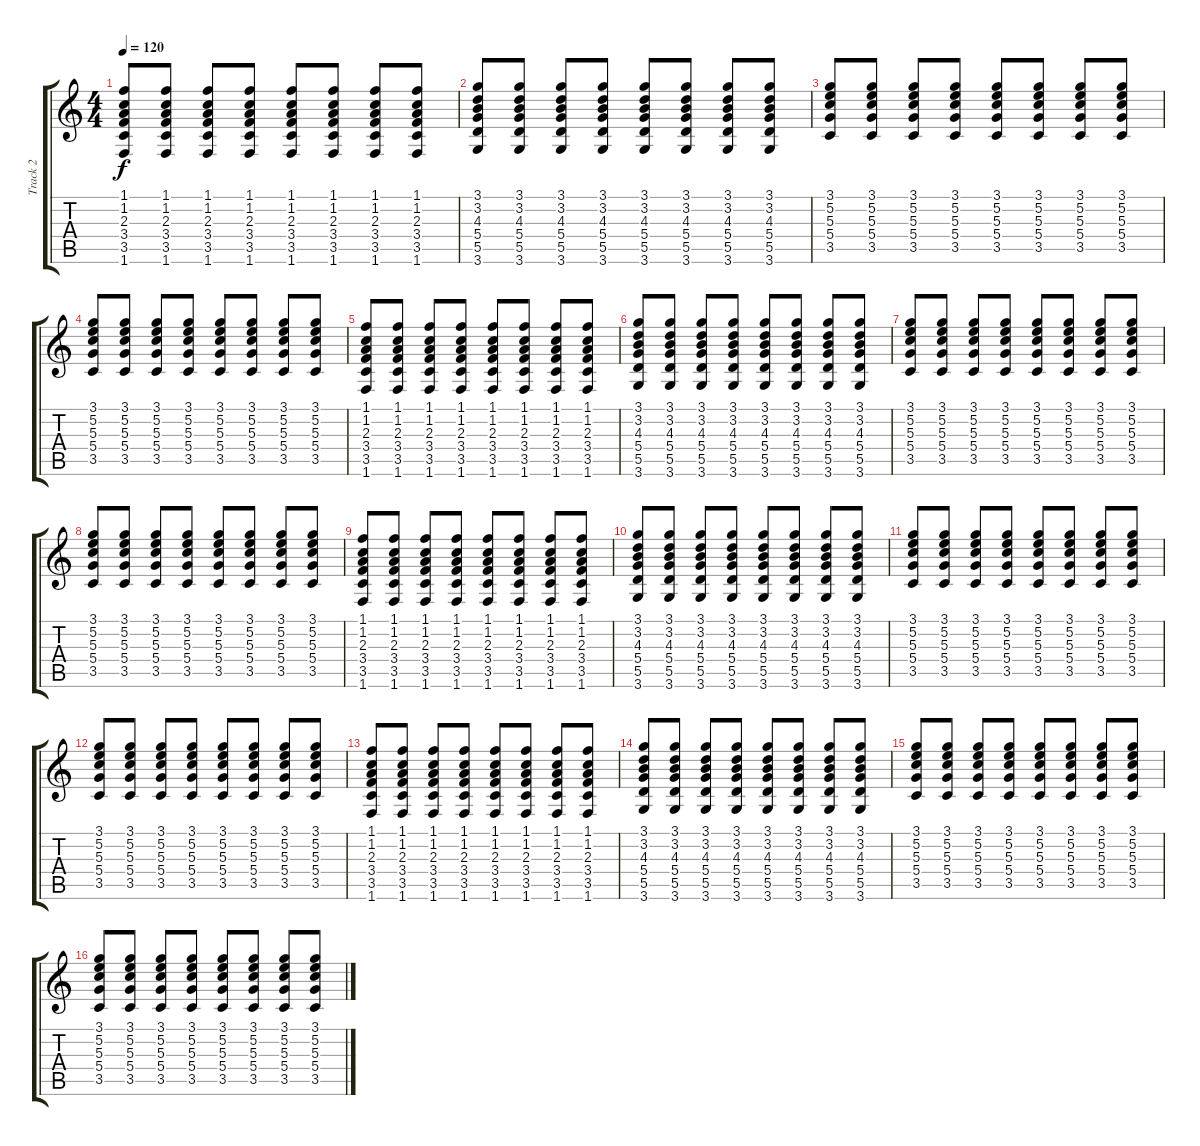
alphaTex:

\track ("Track 2" "Track 2") {instrument acousticguitarsteel}
\staff {score tabs}
\tuning (E4 B3 G3 D3 A2 E2) {hide}
\ts (4 4)
\tempo 120
\clef g2
\ks c
(1.1 1.2 2.3 3.4 3.5 1.6).8{dy f} (1.1 1.2 2.3 3.4 3.5 1.6).8 (1.1 1.2 2.3 3.4 3.5 1.6).8 (1.1 1.2 2.3 3.4 3.5 1.6).8 (1.1 1.2 2.3 3.4 3.5 1.6).8 (1.1 1.2 2.3 3.4 3.5 1.6).8 (1.1 1.2 2.3 3.4 3.5 1.6).8 (1.1 1.2 2.3 3.4 3.5 1.6).8 |
(3.1 3.2 4.3 5.4 5.5 3.6).8 (3.1 3.2 4.3 5.4 5.5 3.6).8 (3.1 3.2 4.3 5.4 5.5 3.6).8 (3.1 3.2 4.3 5.4 5.5 3.6).8 (3.1 3.2 4.3 5.4 5.5 3.6).8 (3.1 3.2 4.3 5.4 5.5 3.6).8 (3.1 3.2 4.3 5.4 5.5 3.6).8 (3.1 3.2 4.3 5.4 5.5 3.6).8 |
(3.1 5.2 5.3 5.4 3.5).8 (3.1 5.2 5.3 5.4 3.5).8 (3.1 5.2 5.3 5.4 3.5).8 (3.1 5.2 5.3 5.4 3.5).8 (3.1 5.2 5.3 5.4 3.5).8 (3.1 5.2 5.3 5.4 3.5).8 (3.1 5.2 5.3 5.4 3.5).8 (3.1 5.2 5.3 5.4 3.5).8 |
(3.1 5.2 5.3 5.4 3.5).8 (3.1 5.2 5.3 5.4 3.5).8 (3.1 5.2 5.3 5.4 3.5).8 (3.1 5.2 5.3 5.4 3.5).8 (3.1 5.2 5.3 5.4 3.5).8 (3.1 5.2 5.3 5.4 3.5).8 (3.1 5.2 5.3 5.4 3.5).8 (3.1 5.2 5.3 5.4 3.5).8 |
(1.1 1.2 2.3 3.4 3.5 1.6).8 (1.1 1.2 2.3 3.4 3.5 1.6).8 (1.1 1.2 2.3 3.4 3.5 1.6).8 (1.1 1.2 2.3 3.4 3.5 1.6).8 (1.1 1.2 2.3 3.4 3.5 1.6).8 (1.1 1.2 2.3 3.4 3.5 1.6).8 (1.1 1.2 2.3 3.4 3.5 1.6).8 (1.1 1.2 2.3 3.4 3.5 1.6).8 |
(3.1 3.2 4.3 5.4 5.5 3.6).8 (3.1 3.2 4.3 5.4 5.5 3.6).8 (3.1 3.2 4.3 5.4 5.5 3.6).8 (3.1 3.2 4.3 5.4 5.5 3.6).8 (3.1 3.2 4.3 5.4 5.5 3.6).8 (3.1 3.2 4.3 5.4 5.5 3.6).8 (3.1 3.2 4.3 5.4 5.5 3.6).8 (3.1 3.2 4.3 5.4 5.5 3.6).8 |
(3.1 5.2 5.3 5.4 3.5).8 (3.1 5.2 5.3 5.4 3.5).8 (3.1 5.2 5.3 5.4 3.5).8 (3.1 5.2 5.3 5.4 3.5).8 (3.1 5.2 5.3 5.4 3.5).8 (3.1 5.2 5.3 5.4 3.5).8 (3.1 5.2 5.3 5.4 3.5).8 (3.1 5.2 5.3 5.4 3.5).8 |
(3.1 5.2 5.3 5.4 3.5).8 (3.1 5.2 5.3 5.4 3.5).8 (3.1 5.2 5.3 5.4 3.5).8 (3.1 5.2 5.3 5.4 3.5).8 (3.1 5.2 5.3 5.4 3.5).8 (3.1 5.2 5.3 5.4 3.5).8 (3.1 5.2 5.3 5.4 3.5).8 (3.1 5.2 5.3 5.4 3.5).8 |
(1.1 1.2 2.3 3.4 3.5 1.6).8 (1.1 1.2 2.3 3.4 3.5 1.6).8 (1.1 1.2 2.3 3.4 3.5 1.6).8 (1.1 1.2 2.3 3.4 3.5 1.6).8 (1.1 1.2 2.3 3.4 3.5 1.6).8 (1.1 1.2 2.3 3.4 3.5 1.6).8 (1.1 1.2 2.3 3.4 3.5 1.6).8 (1.1 1.2 2.3 3.4 3.5 1.6).8 |
(3.1 3.2 4.3 5.4 5.5 3.6).8 (3.1 3.2 4.3 5.4 5.5 3.6).8 (3.1 3.2 4.3 5.4 5.5 3.6).8 (3.1 3.2 4.3 5.4 5.5 3.6).8 (3.1 3.2 4.3 5.4 5.5 3.6).8 (3.1 3.2 4.3 5.4 5.5 3.6).8 (3.1 3.2 4.3 5.4 5.5 3.6).8 (3.1 3.2 4.3 5.4 5.5 3.6).8 |
(3.1 5.2 5.3 5.4 3.5).8 (3.1 5.2 5.3 5.4 3.5).8 (3.1 5.2 5.3 5.4 3.5).8 (3.1 5.2 5.3 5.4 3.5).8 (3.1 5.2 5.3 5.4 3.5).8 (3.1 5.2 5.3 5.4 3.5).8 (3.1 5.2 5.3 5.4 3.5).8 (3.1 5.2 5.3 5.4 3.5).8 |
(3.1 5.2 5.3 5.4 3.5).8 (3.1 5.2 5.3 5.4 3.5).8 (3.1 5.2 5.3 5.4 3.5).8 (3.1 5.2 5.3 5.4 3.5).8 (3.1 5.2 5.3 5.4 3.5).8 (3.1 5.2 5.3 5.4 3.5).8 (3.1 5.2 5.3 5.4 3.5).8 (3.1 5.2 5.3 5.4 3.5).8 |
(1.1 1.2 2.3 3.4 3.5 1.6).8 (1.1 1.2 2.3 3.4 3.5 1.6).8 (1.1 1.2 2.3 3.4 3.5 1.6).8 (1.1 1.2 2.3 3.4 3.5 1.6).8 (1.1 1.2 2.3 3.4 3.5 1.6).8 (1.1 1.2 2.3 3.4 3.5 1.6).8 (1.1 1.2 2.3 3.4 3.5 1.6).8 (1.1 1.2 2.3 3.4 3.5 1.6).8 |
(3.1 3.2 4.3 5.4 5.5 3.6).8 (3.1 3.2 4.3 5.4 5.5 3.6).8 (3.1 3.2 4.3 5.4 5.5 3.6).8 (3.1 3.2 4.3 5.4 5.5 3.6).8 (3.1 3.2 4.3 5.4 5.5 3.6).8 (3.1 3.2 4.3 5.4 5.5 3.6).8 (3.1 3.2 4.3 5.4 5.5 3.6).8 (3.1 3.2 4.3 5.4 5.5 3.6).8 |
(3.1 5.2 5.3 5.4 3.5).8 (3.1 5.2 5.3 5.4 3.5).8 (3.1 5.2 5.3 5.4 3.5).8 (3.1 5.2 5.3 5.4 3.5).8 (3.1 5.2 5.3 5.4 3.5).8 (3.1 5.2 5.3 5.4 3.5).8 (3.1 5.2 5.3 5.4 3.5).8 (3.1 5.2 5.3 5.4 3.5).8 |
(3.1 5.2 5.3 5.4 3.5).8 (3.1 5.2 5.3 5.4 3.5).8 (3.1 5.2 5.3 5.4 3.5).8 (3.1 5.2 5.3 5.4 3.5).8 (3.1 5.2 5.3 5.4 3.5).8 (3.1 5.2 5.3 5.4 3.5).8 (3.1 5.2 5.3 5.4 3.5).8 (3.1 5.2 5.3 5.4 3.5).8
